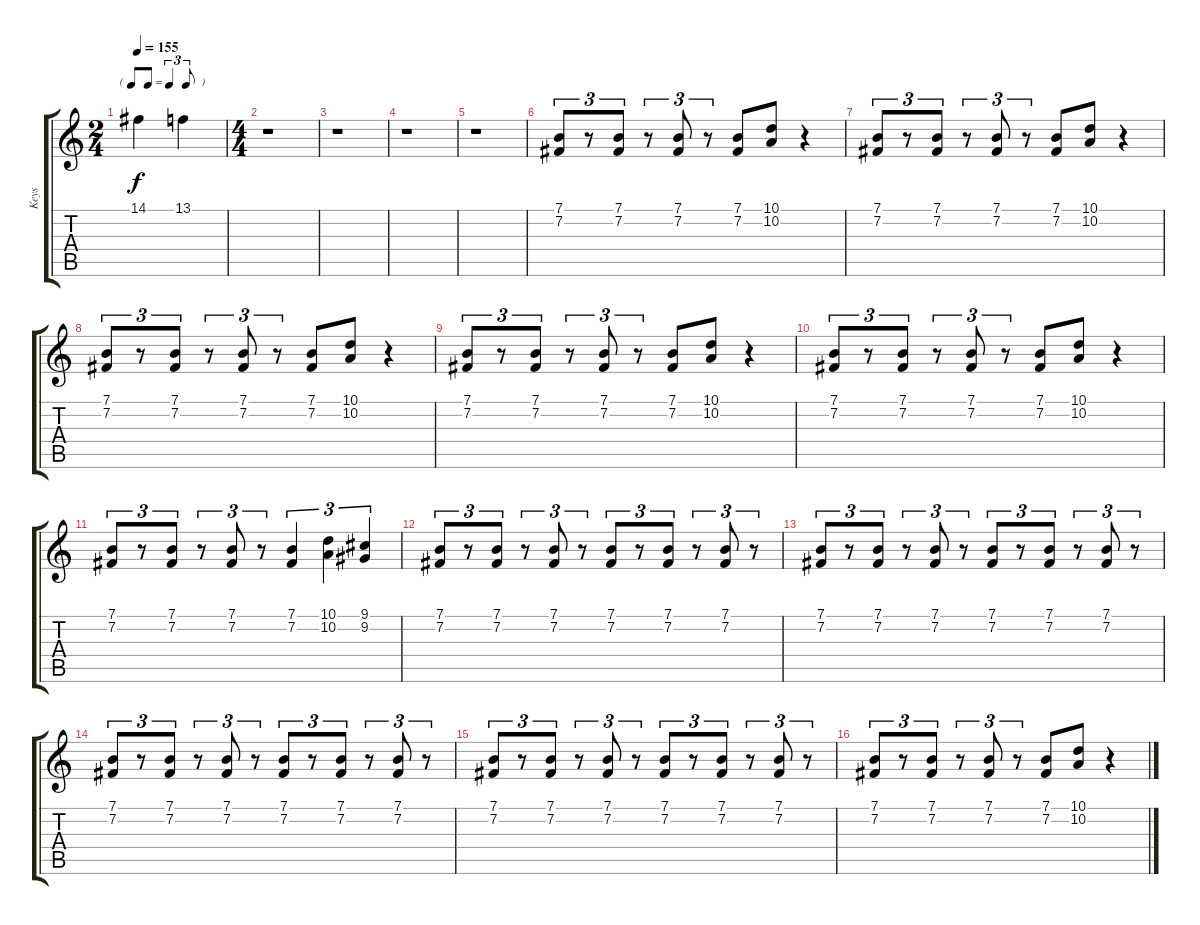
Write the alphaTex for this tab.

\track ("Keys" "Keys") {instrument rockorgan}
\staff {score tabs}
\tuning (E4 B3 G3 D3 A2 E2) {hide}
\ts (2 4)
\tf triplet8th
\tempo 155
\clef g2
\ks c
14.1.4{dy f} 13.1.4 |
\ts (4 4)
r.1 |
r.1 |
r.1 |
r.1 |
(7.1 7.2).8{tu (3 2) volume 12} r.8{tu (3 2)} (7.1 7.2).8{tu (3 2)} r.8{tu (3 2)} (7.1 7.2).8{tu (3 2)} r.8{tu (3 2)} (7.1 7.2).8 (10.1 10.2).8 r.4 |
(7.1 7.2).8{tu (3 2)} r.8{tu (3 2)} (7.1 7.2).8{tu (3 2)} r.8{tu (3 2)} (7.1 7.2).8{tu (3 2)} r.8{tu (3 2)} (7.1 7.2).8 (10.1 10.2).8 r.4 |
(7.1 7.2).8{tu (3 2)} r.8{tu (3 2)} (7.1 7.2).8{tu (3 2)} r.8{tu (3 2)} (7.1 7.2).8{tu (3 2)} r.8{tu (3 2)} (7.1 7.2).8 (10.1 10.2).8 r.4 |
(7.1 7.2).8{tu (3 2)} r.8{tu (3 2)} (7.1 7.2).8{tu (3 2)} r.8{tu (3 2)} (7.1 7.2).8{tu (3 2)} r.8{tu (3 2)} (7.1 7.2).8 (10.1 10.2).8 r.4 |
(7.1 7.2).8{tu (3 2)} r.8{tu (3 2)} (7.1 7.2).8{tu (3 2)} r.8{tu (3 2)} (7.1 7.2).8{tu (3 2)} r.8{tu (3 2)} (7.1 7.2).8 (10.1 10.2).8 r.4 |
(7.1 7.2).8{tu (3 2)} r.8{tu (3 2)} (7.1 7.2).8{tu (3 2)} r.8{tu (3 2)} (7.1 7.2).8{tu (3 2)} r.8{tu (3 2)} (7.1 7.2).4{tu (3 2)} (10.1 10.2).4{tu (3 2)} (9.1 9.2).4{tu (3 2)} |
(7.1 7.2).8{tu (3 2)} r.8{tu (3 2)} (7.1 7.2).8{tu (3 2)} r.8{tu (3 2)} (7.1 7.2).8{tu (3 2)} r.8{tu (3 2)} (7.1 7.2).8{tu (3 2)} r.8{tu (3 2)} (7.1 7.2).8{tu (3 2)} r.8{tu (3 2)} (7.1 7.2).8{tu (3 2)} r.8{tu (3 2)} |
(7.1 7.2).8{tu (3 2)} r.8{tu (3 2)} (7.1 7.2).8{tu (3 2)} r.8{tu (3 2)} (7.1 7.2).8{tu (3 2)} r.8{tu (3 2)} (7.1 7.2).8{tu (3 2)} r.8{tu (3 2)} (7.1 7.2).8{tu (3 2)} r.8{tu (3 2)} (7.1 7.2).8{tu (3 2)} r.8{tu (3 2)} |
(7.1 7.2).8{tu (3 2)} r.8{tu (3 2)} (7.1 7.2).8{tu (3 2)} r.8{tu (3 2)} (7.1 7.2).8{tu (3 2)} r.8{tu (3 2)} (7.1 7.2).8{tu (3 2)} r.8{tu (3 2)} (7.1 7.2).8{tu (3 2)} r.8{tu (3 2)} (7.1 7.2).8{tu (3 2)} r.8{tu (3 2)} |
(7.1 7.2).8{tu (3 2)} r.8{tu (3 2)} (7.1 7.2).8{tu (3 2)} r.8{tu (3 2)} (7.1 7.2).8{tu (3 2)} r.8{tu (3 2)} (7.1 7.2).8{tu (3 2)} r.8{tu (3 2)} (7.1 7.2).8{tu (3 2)} r.8{tu (3 2)} (7.1 7.2).8{tu (3 2)} r.8{tu (3 2)} |
(7.1 7.2).8{tu (3 2)} r.8{tu (3 2)} (7.1 7.2).8{tu (3 2)} r.8{tu (3 2)} (7.1 7.2).8{tu (3 2)} r.8{tu (3 2)} (7.1 7.2).8 (10.1 10.2).8 r.4
